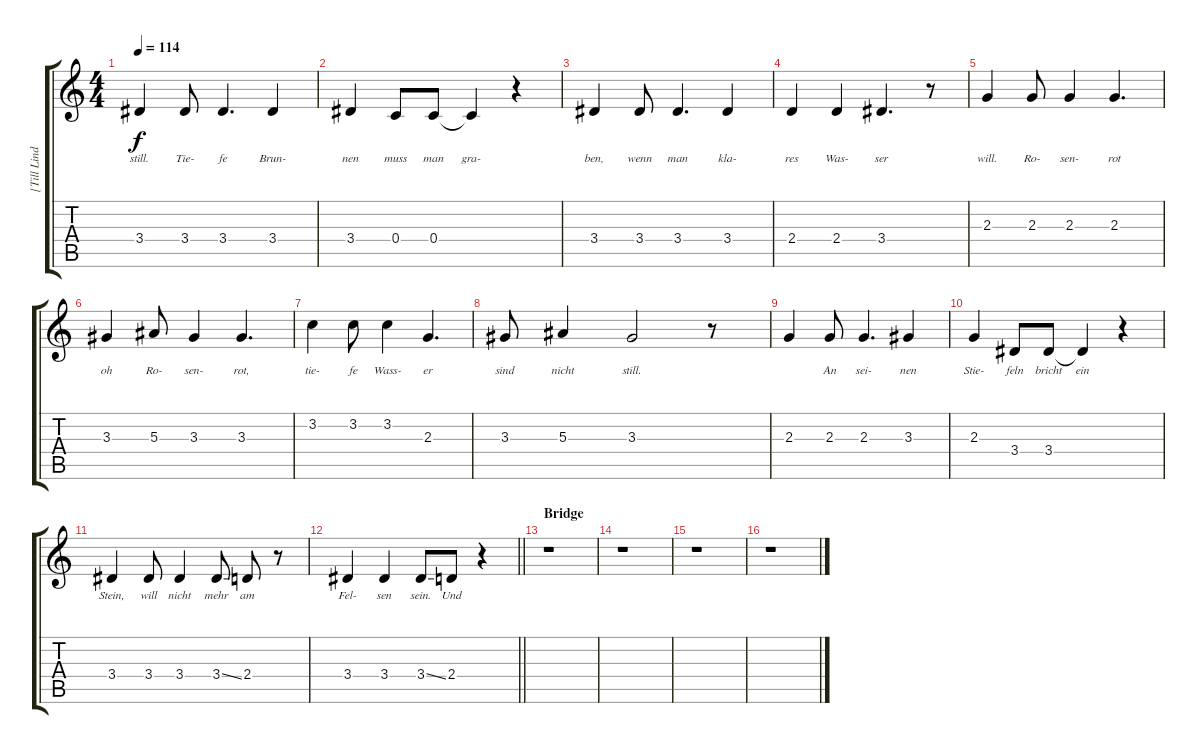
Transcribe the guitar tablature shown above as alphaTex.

\track ("[Till Lindemann] ;Singing" "[Till Lind") {solo instrument electricguitarclean}
\staff {score tabs}
\tuning (D4 A3 F3 C3 G2 C2) {hide}
\ts (4 4)
\tempo 114
\clef g2
\ks c
3.4.4{lyrics (0 "still.") lyrics (1 "") lyrics (2 "") lyrics (3 "") lyrics (4 "") dy f} 3.4.8{lyrics (0 "Tie-") lyrics (1 "") lyrics (2 "") lyrics (3 "") lyrics (4 "")} 3.4.4{d lyrics (0 "fe") lyrics (1 "") lyrics (2 "") lyrics (3 "") lyrics (4 "")} 3.4.4{lyrics (0 "Brun-") lyrics (1 "") lyrics (2 "") lyrics (3 "") lyrics (4 "")} |
3.4.4{lyrics (0 "nen") lyrics (1 "") lyrics (2 "") lyrics (3 "") lyrics (4 "")} 0.4.8{lyrics (0 "muss") lyrics (1 "") lyrics (2 "") lyrics (3 "") lyrics (4 "")} 0.4.8{lyrics (0 "man") lyrics (1 "") lyrics (2 "") lyrics (3 "") lyrics (4 "")} 0.4{t}.4{lyrics (0 "gra-") lyrics (1 "") lyrics (2 "") lyrics (3 "") lyrics (4 "")} r.4 |
3.4.4{lyrics (0 "ben,") lyrics (1 "") lyrics (2 "") lyrics (3 "") lyrics (4 "")} 3.4.8{lyrics (0 "wenn") lyrics (1 "") lyrics (2 "") lyrics (3 "") lyrics (4 "")} 3.4.4{d lyrics (0 "man") lyrics (1 "") lyrics (2 "") lyrics (3 "") lyrics (4 "")} 3.4.4{lyrics (0 "kla-") lyrics (1 "") lyrics (2 "") lyrics (3 "") lyrics (4 "")} |
2.4.4{lyrics (0 "res") lyrics (1 "") lyrics (2 "") lyrics (3 "") lyrics (4 "")} 2.4.4{lyrics (0 "Was-") lyrics (1 "") lyrics (2 "") lyrics (3 "") lyrics (4 "")} 3.4.4{d lyrics (0 "ser") lyrics (1 "") lyrics (2 "") lyrics (3 "") lyrics (4 "")} r.8 |
2.3.4{lyrics (0 "will.") lyrics (1 "") lyrics (2 "") lyrics (3 "") lyrics (4 "")} 2.3.8{lyrics (0 "Ro-") lyrics (1 "") lyrics (2 "") lyrics (3 "") lyrics (4 "")} 2.3.4{lyrics (0 "sen-") lyrics (1 "") lyrics (2 "") lyrics (3 "") lyrics (4 "")} 2.3.4{d lyrics (0 "rot") lyrics (1 "") lyrics (2 "") lyrics (3 "") lyrics (4 "")} |
3.3.4{lyrics (0 "oh") lyrics (1 "") lyrics (2 "") lyrics (3 "") lyrics (4 "")} 5.3.8{lyrics (0 "Ro-") lyrics (1 "") lyrics (2 "") lyrics (3 "") lyrics (4 "")} 3.3.4{lyrics (0 "sen-") lyrics (1 "") lyrics (2 "") lyrics (3 "") lyrics (4 "")} 3.3.4{d lyrics (0 "rot,") lyrics (1 "") lyrics (2 "") lyrics (3 "") lyrics (4 "")} |
3.2.4{lyrics (0 "tie-") lyrics (1 "") lyrics (2 "") lyrics (3 "") lyrics (4 "")} 3.2.8{lyrics (0 "fe") lyrics (1 "") lyrics (2 "") lyrics (3 "") lyrics (4 "")} 3.2.4{lyrics (0 "Wass-") lyrics (1 "") lyrics (2 "") lyrics (3 "") lyrics (4 "")} 2.3.4{d lyrics (0 "er") lyrics (1 "") lyrics (2 "") lyrics (3 "") lyrics (4 "")} |
3.3.8{lyrics (0 "sind") lyrics (1 "") lyrics (2 "") lyrics (3 "") lyrics (4 "")} 5.3.4{lyrics (0 "nicht") lyrics (1 "") lyrics (2 "") lyrics (3 "") lyrics (4 "")} 3.3.2{lyrics (0 "still.") lyrics (1 "") lyrics (2 "") lyrics (3 "") lyrics (4 "")} r.8 |
2.3.4{lyrics (0 "") lyrics (1 "") lyrics (2 "") lyrics (3 "") lyrics (4 "")} 2.3.8{lyrics (0 "An") lyrics (1 "") lyrics (2 "") lyrics (3 "") lyrics (4 "")} 2.3.4{d lyrics (0 "sei-") lyrics (1 "") lyrics (2 "") lyrics (3 "") lyrics (4 "")} 3.3.4{lyrics (0 "nen") lyrics (1 "") lyrics (2 "") lyrics (3 "") lyrics (4 "")} |
2.3.4{lyrics (0 "Stie-") lyrics (1 "") lyrics (2 "") lyrics (3 "") lyrics (4 "")} 3.4.8{lyrics (0 "feln") lyrics (1 "") lyrics (2 "") lyrics (3 "") lyrics (4 "")} 3.4.8{lyrics (0 "bricht") lyrics (1 "") lyrics (2 "") lyrics (3 "") lyrics (4 "")} 3.4{t}.4{lyrics (0 "ein") lyrics (1 "") lyrics (2 "") lyrics (3 "") lyrics (4 "")} r.4 |
3.4.4{lyrics (0 "Stein,") lyrics (1 "") lyrics (2 "") lyrics (3 "") lyrics (4 "")} 3.4.8{lyrics (0 "will") lyrics (1 "") lyrics (2 "") lyrics (3 "") lyrics (4 "")} 3.4.4{lyrics (0 "nicht") lyrics (1 "") lyrics (2 "") lyrics (3 "") lyrics (4 "")} 3.4{ss}.8{lyrics (0 "mehr") lyrics (1 "") lyrics (2 "") lyrics (3 "") lyrics (4 "")} 2.4.8{lyrics (0 "am") lyrics (1 "") lyrics (2 "") lyrics (3 "") lyrics (4 "")} r.8 |
\barLineRight lightlight
3.4.4{lyrics (0 "Fel-") lyrics (1 "") lyrics (2 "") lyrics (3 "") lyrics (4 "")} 3.4.4{lyrics (0 "sen") lyrics (1 "") lyrics (2 "") lyrics (3 "") lyrics (4 "")} 3.4{ss}.8{lyrics (0 "sein.") lyrics (1 "") lyrics (2 "") lyrics (3 "") lyrics (4 "")} 2.4.8{lyrics (0 "Und") lyrics (1 "") lyrics (2 "") lyrics (3 "") lyrics (4 "")} r.4 |
\section ("" "Bridge")
r.1 |
r.1 |
r.1 |
r.1
